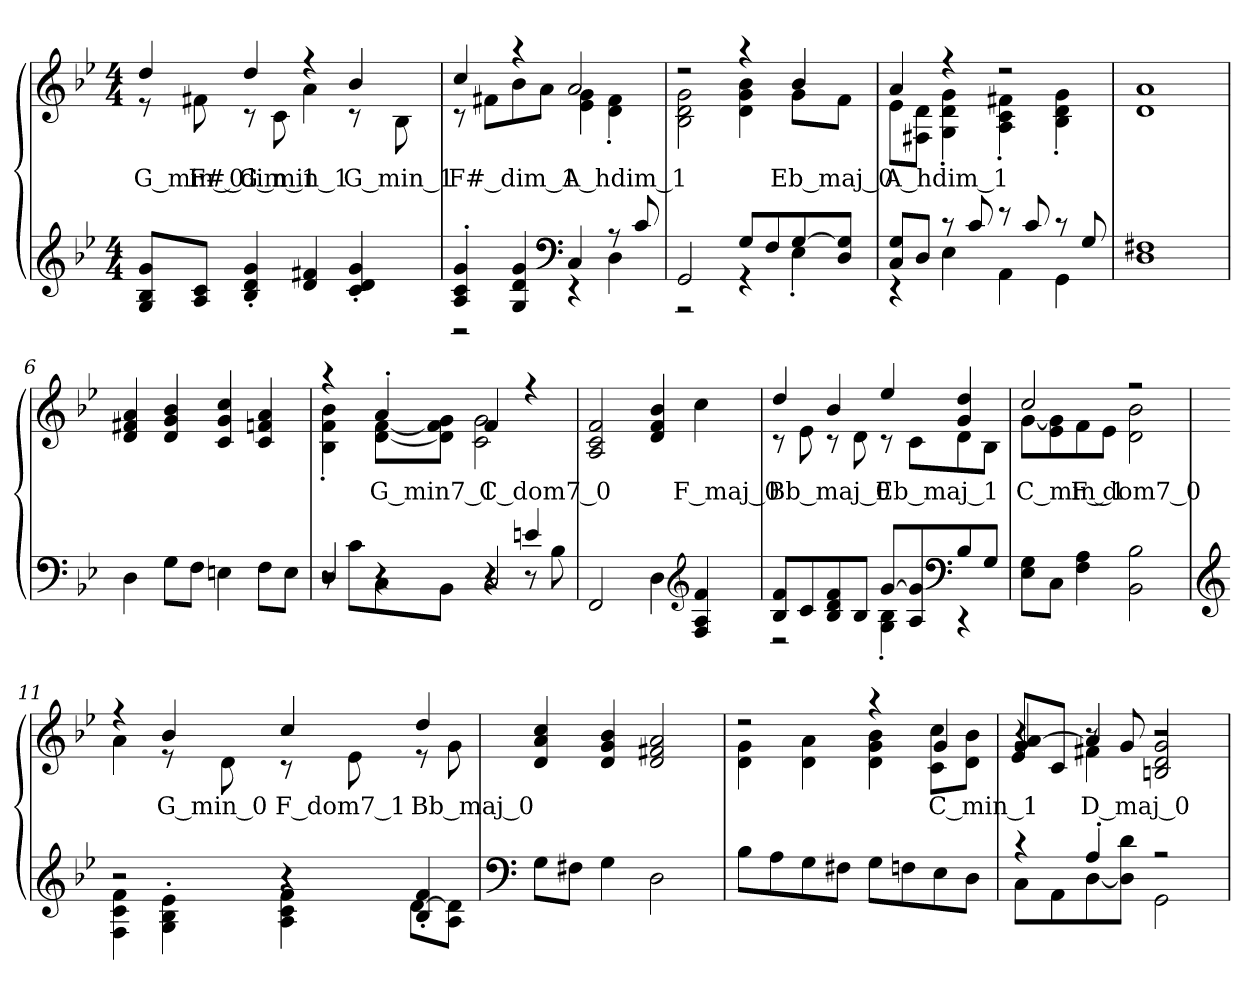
**kern	**kern	**text	**dynam
*part1	*part1	*part1	*part1
*staff2	*staff1	*staff1	*staff1/2
*clefG2	*clefG2	*	*
*k[b-e-]	*k[b-e-]	*	*
*M4/4	*M4/4	*	*
=1	=1	=1	=1
*	*^	*	*
!	!	!	!	!LO:DY:a
8G/ 8B-/ 8g/L	4dd/	8r	G_min_0	M.M. = 72
8A/ 8c/J	.	8f#X\	F#_dim_1	.
4B-'/ 4d'/ 4g'/	4dd/	8r	G_min_1	.
.	.	8c\	.	.
4d/ 4f#X/	4r	4a\	.	.
4c'/ 4d'/ 4g'/	4b-/	8r	G_min_1	.
.	.	8B-\	.	.
=2	=2	=2	=2	=2
*^	*	*	*	*
4A'/ 4c'/ 4g'/	2r	4cc/	8r	F#_dim_1	.
.	.	.	8f#X\L	.	.
4G/ 4d/ 4g/	.	4r	8b-\	.	.
.	.	.	8a\J	.	.
*clefF4	*	*	*	*	*
4C/	4r	2a/	4e-\ 4g\	A_hdim_1	.
8r	4D\	.	4d'\ 4f#'\	.	.
8c/	.	.	.	.	.
=3	=3	=3	=3	=3	=3
2GG/	2r	2r	2B-\ 2d\ 2g\	.	.
8G/L	4r	4r	4d\ 4g\ 4b-\	.	.
8F/	.	.	.	.	.
[8G/	4E-'\	4b-/	8g\L	Eb_maj_0	.
8D/ 8G]/J	.	.	8f\J	.	.
=4	=4	=4	=4	=4	=4
8C/ 8G/L	4r	4a/	8e-\L	A_hdim_1	.
8D/J	.	.	8F#X\ 8d\J	.	.
8r	4E-\	4r	4G'\ 4d'\ 4g'\	.	.
8c/	.	.	.	.	.
8r	4AA\	2r	4A'\ 4c'\ 4f#X'\	.	.
8c/	.	.	.	.	.
8r	4GG\	.	4B-'\ 4d'\ 4g'\	.	.
8G/	.	.	.	.	.
*v	*v	*	*	*	*
*	*v	*v	*	*
=5	=5	=5	=5
1D 1F#X	1d 1a	.	.
=6	=6	=6	=6
4D\	4d/ 4f#X/ 4a/	.	.
8G\L	4d/ 4g/ 4b-/	.	.
8F\J	.	.	.
4En\	4c/ 4g/ 4cc/	.	.
8F\L	4c/ 4fn/ 4a/	.	.
8E\J	.	.	.
=7	=7	=7	=7
*^	*^	*	*
*	*^	*	*	*	*
2r	8r	4D/	4r	4B-'\ 4f'\ 4b-'\	.	.
.	8c\L	.	.	.	.	.
.	8C\	4r	4a'/	[8d\ [8f\L	G_min7_1	.
.	8BB-\J	.	.	8d]\ 8f]\ 8g\J	.	.
4r	4r	2C/	4f/	2c\ 2g\	C_dom7_0	.
4en/	8r	.	4r	.	.	.
.	8B-\	.	.	.	.	.
*v	*v	*v	*	*	*	*
*	*v	*v	*	*
=8	=8	=8	=8
2FF/	2A/ 2c/ 2f/	.	.
4D\	4d/ 4f/ 4b-/	.	.
*clefG2	*	*	*
4F/ 4A/ 4f/	4cc\	F_maj_0	.
=9	=9	=9	=9
*^	*^	*	*
8B-/ 8f/L	2r	4dd/	8r	Bb_maj_0	.
8c/	.	.	8e-\	.	.
8B-/ 8d/ 8f/	.	4b-/	8r	.	.
8B-/J	.	.	8d\	.	.
[8g/L	4G'\ 4B-'\	4ee-/	8r	Eb_maj_1	.
8A/ 8g]/	.	.	8c\L	.	.
*clefF4	*	*	*	*	*
8B-/	4r	4g/ 4dd/	8d\	.	.
8G/J	.	.	8B-\J	.	.
*v	*v	*	*	*	*
=10	=10	=10	=10	=10
8E-\ 8G\L	2cc/	[8g\L	C_min_1	.
8C\J	.	8e-\ 8g]\	.	.
4F\ 4A\	.	8f\	F_dom7_0	.
.	.	8e-\J	.	.
2BB-\ 2B-\	2r	2d\ 2b-\	.	.
=11	=11	=11	=11	=11
*clefG2	*	*	*	*
*^	*	*	*	*
*	*^	*	*	*	*
1ryy	2r	4F\ 4c\ 4f\	4r	4a\	.	.
.	.	4G'\ 4B-'\ 4e-'\	4b-/	8r	G_min_0	.
.	.	.	.	8d\	.	.
.	4r	4A'\ 4c'\ 4f'\	4cc/	8r	F_dom7_1	.
.	.	.	.	8e-\	.	.
.	4B-'/ 4f'/	[8d\L	4dd/	8r	Bb_maj_0	.
.	.	8A\ 8d]\J	.	8g\	.	.
*v	*v	*v	*	*	*	*
*	*v	*v	*	*
=12	=12	=12	=12
*clefF4	*	*	*
*^	*	*	*
1ryy	8G\L	4d/ 4a/ 4cc/	.	.
.	8F#X\J	.	.	.
.	4G\	4d/ 4g/ 4b-/	.	.
.	2D\	2d/ 2f#X/ 2a/	.	.
*v	*v	*	*	*
=13	=13	=13	=13
*	*^	*	*
8B-\L	2r	4d\ 4g\	.	.
8A\	.	.	.	.
8G\	.	4d\ 4a\	.	.
8F#X\J	.	.	.	.
8G\L	4r	4d\ 4g\ 4b-\	.	.
8Fn\	.	.	.	.
8E-\	4g/	8c\ 8cc\L	C_min_1	.
8D\J	.	8d\ 8b-\J	.	.
=14	=14	=14	=14	=14
*^	*	*^	*	*
4r	8C\L	4g/ [4a/	4r	8e-/L	.	.
.	8AA\	.	.	8c/J	.	.
4A'/	[8D\	4a/]	4f#X\	8r	D_maj_0	.
.	8D]\ 8d\J	.	.	8g/	.	.
2r	2GG\	2r	2r	2Bn/ 2d/ 2g/	.	.
*v	*v	*	*	*	*	*
*	*v	*v	*v	*	*
=	=	=	=
*-	*-	*-	*-
